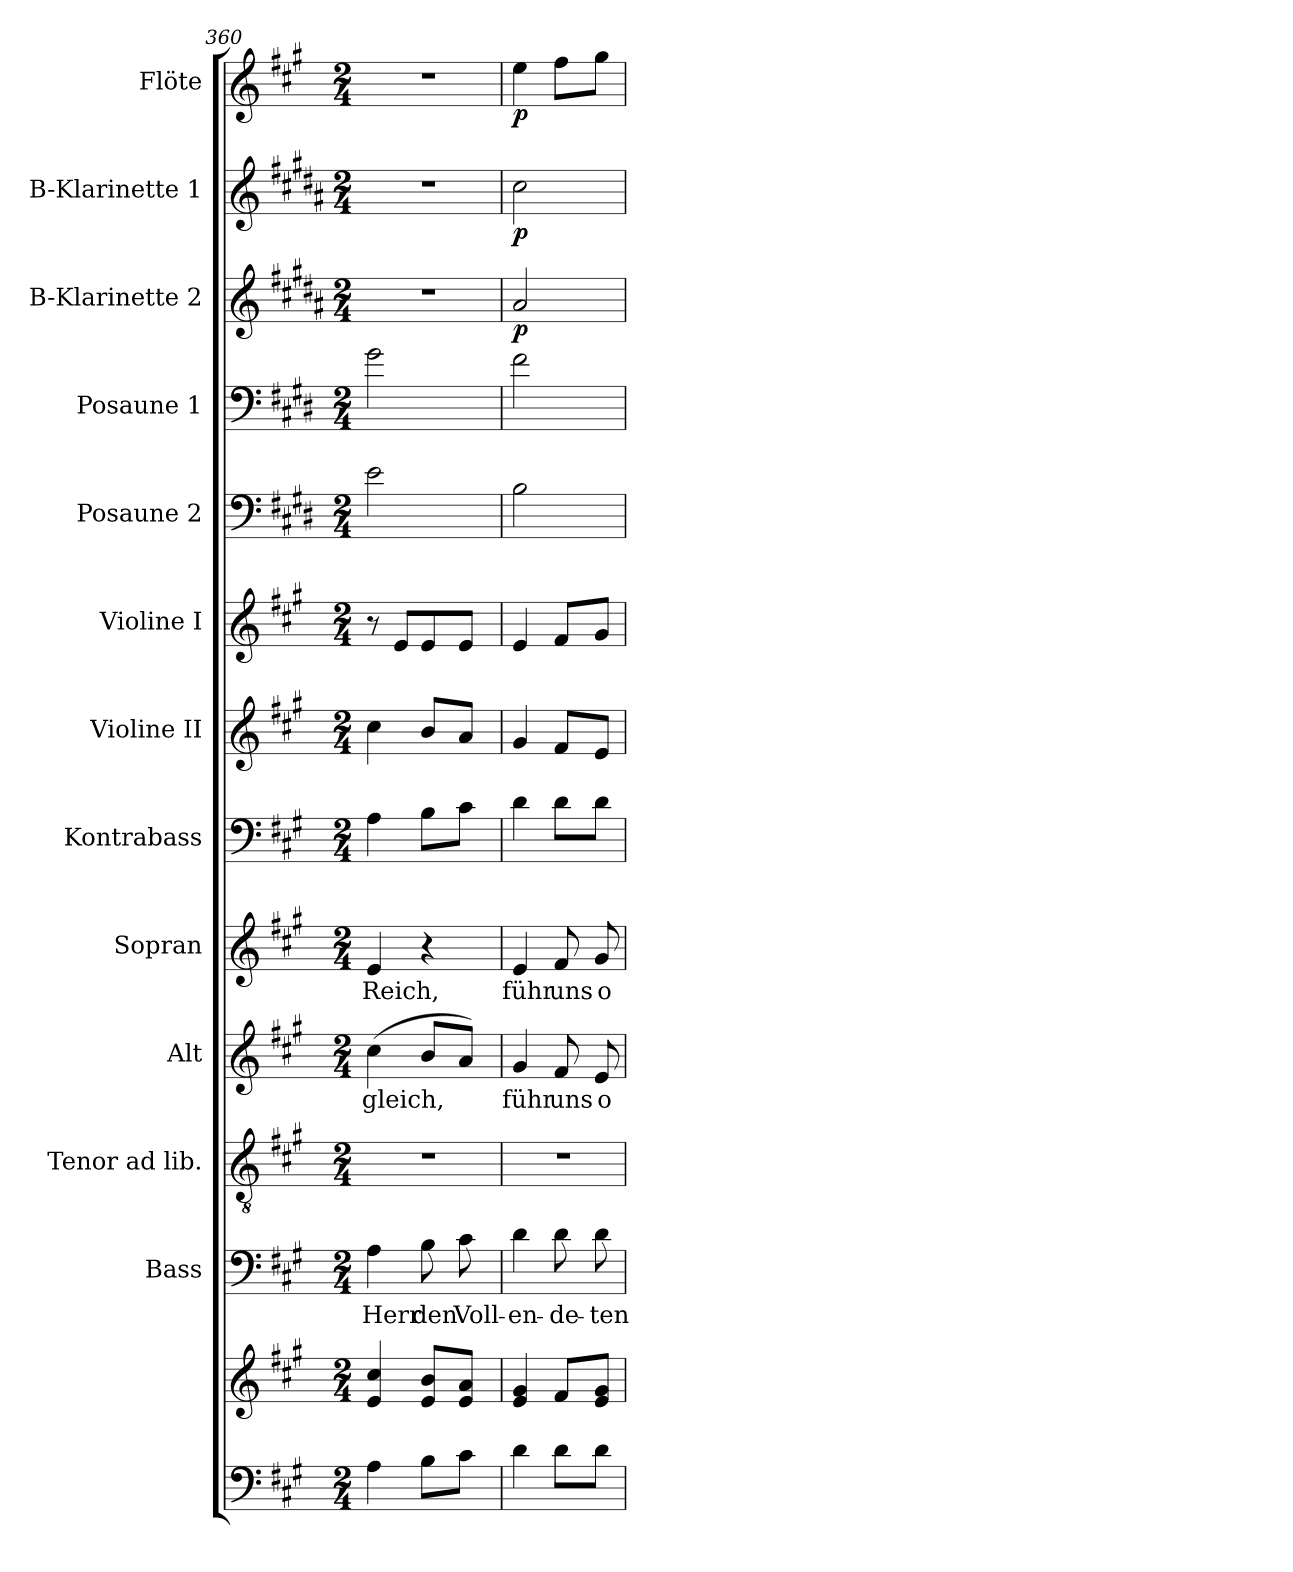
**kern	**kern	**kern	**text	**kern	**kern	**text	**kern	**text	**kern	**kern	**kern	**kern	**kern	**kern	**dynam	**kern	**dynam	**kern	**dynam
*part13	*part13	*part12	*part12	*part11	*part10	*part10	*part9	*part9	*part8	*part7	*part6	*part5	*part4	*part3	*part3	*part2	*part2	*part1	*part1
*staff14	*staff13	*staff12	*staff12	*staff11	*staff10	*staff10	*staff9	*staff9	*staff8	*staff7	*staff6	*staff5	*staff4	*staff3	*staff3	*staff2	*staff2	*staff1	*staff1
*	*	*I"Bass	*	*I"Tenor ad lib.	*I"Alt	*	*I"Sopran	*	*I"Kontrabass	*I"Violine II	*I"Violine I	*I"Posaune 2	*I"Posaune 1	*I"B-Klarinette 2	*	*I"B-Klarinette 1	*	*I"Flöte	*
*	*	*I'B.	*	*I'T.	*I'A.	*	*I'S.	*	*I'Kb.	*I'Vl. II	*I'Vl. I	*I'Pos 2	*I'Pos. 1	*I'B Kl. 2	*	*I'B Kl. 1	*	*I'Fl.	*
*clefF4	*clefG2	*clefF4	*	*clefGv2	*clefG2	*	*clefG2	*	*clefF4	*clefG2	*clefG2	*clefF4	*clefF4	*clefG2	*	*clefG2	*	*clefG2	*
*	*	*	*	*	*	*	*	*	*ITrd7c12	*	*	*ITrd4c7	*ITrd4c7	*ITrd1c2	*	*ITrd1c2	*	*	*
*k[f#c#g#]	*k[f#c#g#]	*k[f#c#g#]	*	*k[f#c#g#]	*k[f#c#g#]	*	*k[f#c#g#]	*	*k[f#c#g#]	*k[f#c#g#]	*k[f#c#g#]	*k[f#c#g#]	*k[f#c#g#]	*k[f#c#g#]	*	*k[f#c#g#]	*	*k[f#c#g#]	*
*A:	*A:	*A:	*	*A:	*A:	*	*A:	*	*A:	*A:	*A:	*A:	*A:	*A:	*	*A:	*	*A:	*
*M2/4	*M2/4	*M2/4	*	*M2/4	*M2/4	*	*M2/4	*	*M2/4	*M2/4	*M2/4	*M2/4	*M2/4	*M2/4	*	*M2/4	*	*M2/4	*
=360	=360	=360	=360	=360	=360	=360	=360	=360	=360	=360	=360	=360	=360	=360	=360	=360	=360	=360	=360
!	!	!	!LO:LY:b	!	!	!LO:LY:b	!	!LO:LY:b	!	!	!	!	!	!	!	!	!	!	!
4A\	4e/ 4cc#/	4A\	Herr	2r	(>4cc#\	gleich,	4e/	Reich,	4AA\	4cc#\	8r	2A\	2c#\	2r	.	2r	.	2r	.
.	.	.	.	.	.	.	.	.	.	.	8e/L	.	.	.	.	.	.	.	.
!	!	!	!LO:LY:b	!	!	!	!	!	!	!	!	!	!	!	!	!	!	!	!
8B\L	8e/ 8b/L	8B\	den	.	8b/L	.	4r	.	8BB\L	8b/L	8e/	.	.	.	.	.	.	.	.
!	!	!	!LO:LY:b	!	!	!	!	!	!	!	!	!	!	!	!	!	!	!	!
8c#\J	8e/ 8a/J	8c#\	Voll-	.	8a/J)	.	.	.	8C#\J	8a/J	8e/J	.	.	.	.	.	.	.	.
=361	=361	=361	=361	=361	=361	=361	=361	=361	=361	=361	=361	=361	=361	=361	=361	=361	=361	=361	=361
!	!	!	!LO:LY:b	!	!	!LO:LY:b	!	!LO:LY:b	!	!	!	!	!	!	!LO:DY:b	!	!LO:DY:b	!	!LO:DY:b
4d\	4e/ 4g#/	4d\	-en-	2r	4g#/	führ	4e/	führ	4D\	4g#/	4e/	2E\	2B\	2g#/	p	2b\	p	4ee\	p
!	!	!	!LO:LY:b	!	!	!LO:LY:b	!	!LO:LY:b	!	!	!	!	!	!	!	!	!	!	!
8d\L	8f#/L	8d\	-de-	.	8f#/	uns	8f#/	uns	8D\L	8f#/L	8f#/L	.	.	.	.	.	.	8ff#\L	.
!	!	!	!LO:LY:b	!	!	!LO:LY:b	!	!LO:LY:b	!	!	!	!	!	!	!	!	!	!	!
8d\J	8e/ 8g#/J	8d\	-ten	.	8e/	o	8g#/	o	8D\J	8e/J	8g#/J	.	.	.	.	.	.	8gg#\J	.
=	=	=	=	=	=	=	=	=	=	=	=	=	=	=	=	=	=	=	=
*-	*-	*-	*-	*-	*-	*-	*-	*-	*-	*-	*-	*-	*-	*-	*-	*-	*-	*-	*-
